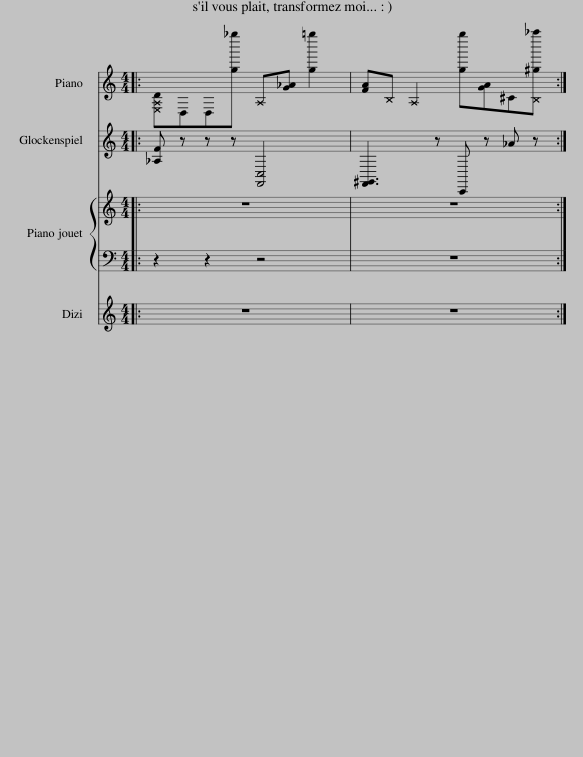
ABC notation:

X:1
%%score 1 2
L:1/8
M:4/4
I:linebreak $
K:C
V:1 treble
V:2 treble transpose=24
V:1
|: [E,A,D]D,D,[g_g''] A,[G_A] [g=g'']2 | [FA]B, A,2 [gg''][GA]^C[B,^g_a''] :| %2
V:2
|: [_A,F] z z z [F,,C,]4 | [F,,^G,,]3 z C,, z _A z :| %2
